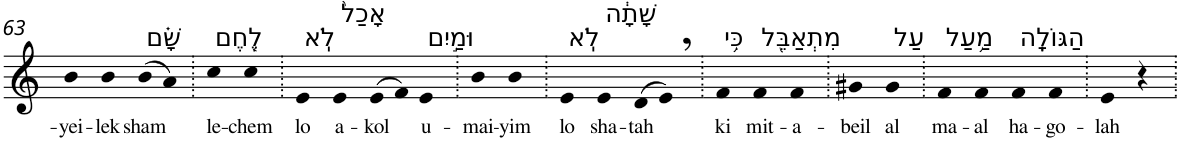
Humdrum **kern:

**kern	**text
*part1	*part1
*staff1	*staff1
*I"Piano	*
*I'Pno	*
!!LO:PB:g=z
*clefG2	*
*k[]	*
=63	=63
!	!LO:LY:b
4b	-yei-
!	!LO:LY:b
4b	-lek
!LO:TX:a:t=שָׁ֗ם	!
!	!LO:LY:b
(>8b	sham
8a)	.
=64.	=64.
!LO:TX:a:t=לֶ֤חֶם	!
!	!LO:LY:b
4cc	le-
!	!LO:LY:b
4cc	-chem
=65.	=65.
!LO:TX:a:t=לֹֽא	!
!	!LO:LY:b
4e	lo
!LO:TX:a:t=אָכַל֙	!
!	!LO:LY:b
4e	a-
!	!LO:LY:b
(>8e	-kol
8f)	.
!LO:TX:a:t=וּמַ֣יִם	!
!	!LO:LY:b
4e	u-
=66.	=66.
!	!LO:LY:b
4b	-mai-
!	!LO:LY:b
4b	-yim
=67.	=67.
!LO:TX:a:t=לֹֽא	!
!	!LO:LY:b
4e	lo
!LO:TX:a:t=שָׁתָ֔ה	!
!	!LO:LY:b
4e	sha-
!	!LO:LY:b
(>8d	-tah
8e,)	.
=68.	=68.
!LO:TX:a:t=כִּ֥י	!
!	!LO:LY:b
4f	ki
!LO:TX:a:t=מִתְאַבֵּ֖ל	!
!	!LO:LY:b
4f	mit-
!	!LO:LY:b
4f	-a-
=69.	=69.
!	!LO:LY:b
4g#X	-beil
!LO:TX:a:t=עַל	!
!	!LO:LY:b
4g#	al
=70.	=70.
!LO:TX:a:t=מַ֥עַל	!
!	!LO:LY:b
4f	ma-
!	!LO:LY:b
4f	-al
!LO:TX:a:t=הַגּוֹלָֽה	!
!	!LO:LY:b
4f	ha-
!	!LO:LY:b
4f	-go-
=71.	=71.
!	!LO:LY:b
4e	-lah
4r	.
=.	=.
*-	*-
